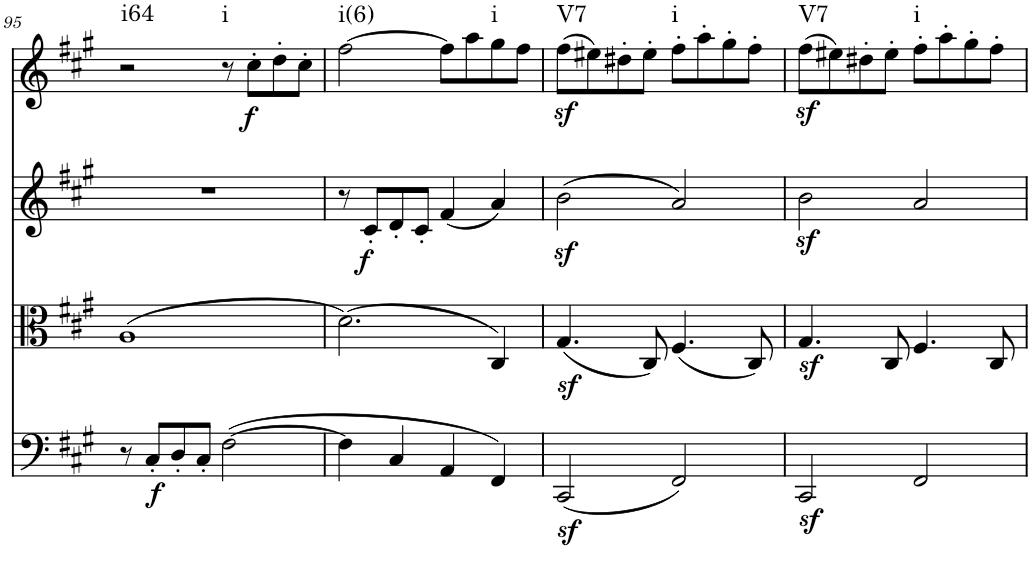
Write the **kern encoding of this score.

**kern	**dynam	**kern	**kern	**dynam	**kern	**dynam	**harte
*part4	*part4	*part3	*part2	*part2	*part1	*part1	*part1
*staff4	*staff4	*staff3	*staff2	*staff2	*staff1	*staff1	*
*I"Violoncello	*	*I"Viola	*I"Violin 2	*	*I"Violin 1	*	*
*I'Vc	*	*I'Vla	*I'Vln	*	*I'Vln	*	*
!!LO:PB:g=z
*clefF4	*	*clefC3	*clefG2	*	*clefG2	*	*
*k[f#c#g#]	*	*k[f#c#g#]	*k[f#c#g#]	*	*k[f#c#g#]	*	*
*A:	*	*A:	*A:	*	*A:	*	*
*M2/2	*	*M2/2	*M2/2	*	*M2/2	*	*
*met(c|)	*	*met(c|)	*met(c|)	*	*met(c|)	*	*
=95	=95	=95	=95	=95	=95	=95	=95
!	!	!	!	!	!	!	!LO:H:kt=i64
8r	.	(1A	1r	.	2r	.	N
!	!LO:DY:b	!	!	!	!	!	!
8C#'/L	f	.	.	.	.	.	.
8D'/	.	.	.	.	.	.	.
8C#'/J	.	.	.	.	.	.	.
!	!	!	!	!	!	!	!LO:H:kt=i
([2F#\	.	.	.	.	8r	.	N
!	!	!	!	!	!	!LO:DY:b	!
.	.	.	.	.	8cc#'\L	f	.
.	.	.	.	.	8dd'\	.	.
.	.	.	.	.	8cc#'\J	.	.
=96	=96	=96	=96	=96	=96	=96	=96
!	!	!	!	!	!	!	!LO:H:kt=i(6)
4F#\]	.	(2.d\)	8r	.	[2ff#\	.	N
!	!	!	!	!LO:DY:b	!	!	!
.	.	.	8c#'/L	f	.	.	.
4C#/	.	.	8d'/	.	.	.	.
.	.	.	8c#'/J	.	.	.	.
4AA/	.	.	(4f#/	.	8ff#\L]	.	.
.	.	.	.	.	8aa\	.	.
!	!	!	!	!	!	!	!LO:H:kt=i
4FF#/)	.	4C#/)	4a/)	.	8gg#\	.	N
.	.	.	.	.	8ff#\J	.	.
=97	=97	=97	=97	=97	=97	=97	=97
!	!	!	!	!	!	!LO:DY:b	!LO:H:kt=V7
(2CC#z</	.	(4.G#z</	(2bz<\	.	(8ff#\L	sf	N
.	.	.	.	.	8ee#X\)	.	.
.	.	.	.	.	8dd#X'\	.	.
.	.	8C#/)	.	.	8ee#'\J	.	.
!	!	!	!	!	!	!	!LO:H:kt=i
2FF#/)	.	(4.F#/	2a/)	.	8ff#'\L	.	N
.	.	.	.	.	8aa'\	.	.
.	.	.	.	.	8gg#'\	.	.
.	.	8C#/)	.	.	8ff#'\J	.	.
=98	=98	=98	=98	=98	=98	=98	=98
!	!	!	!	!	!	!LO:DY:b	!LO:H:kt=V7
2CC#z</	.	4.G#z</	2bz<\	.	(8ff#\L	sf	N
.	.	.	.	.	8ee#X\)	.	.
.	.	.	.	.	8dd#X'\	.	.
.	.	8C#/	.	.	8ee#'\J	.	.
!	!	!	!	!	!	!	!LO:H:kt=i
2FF#/	.	4.F#/	2a/	.	8ff#'\L	.	N
.	.	.	.	.	8aa'\	.	.
.	.	.	.	.	8gg#'\	.	.
.	.	8C#/	.	.	8ff#'\J	.	.
=	=	=	=	=	=	=	=
*-	*-	*-	*-	*-	*-	*-	*-
